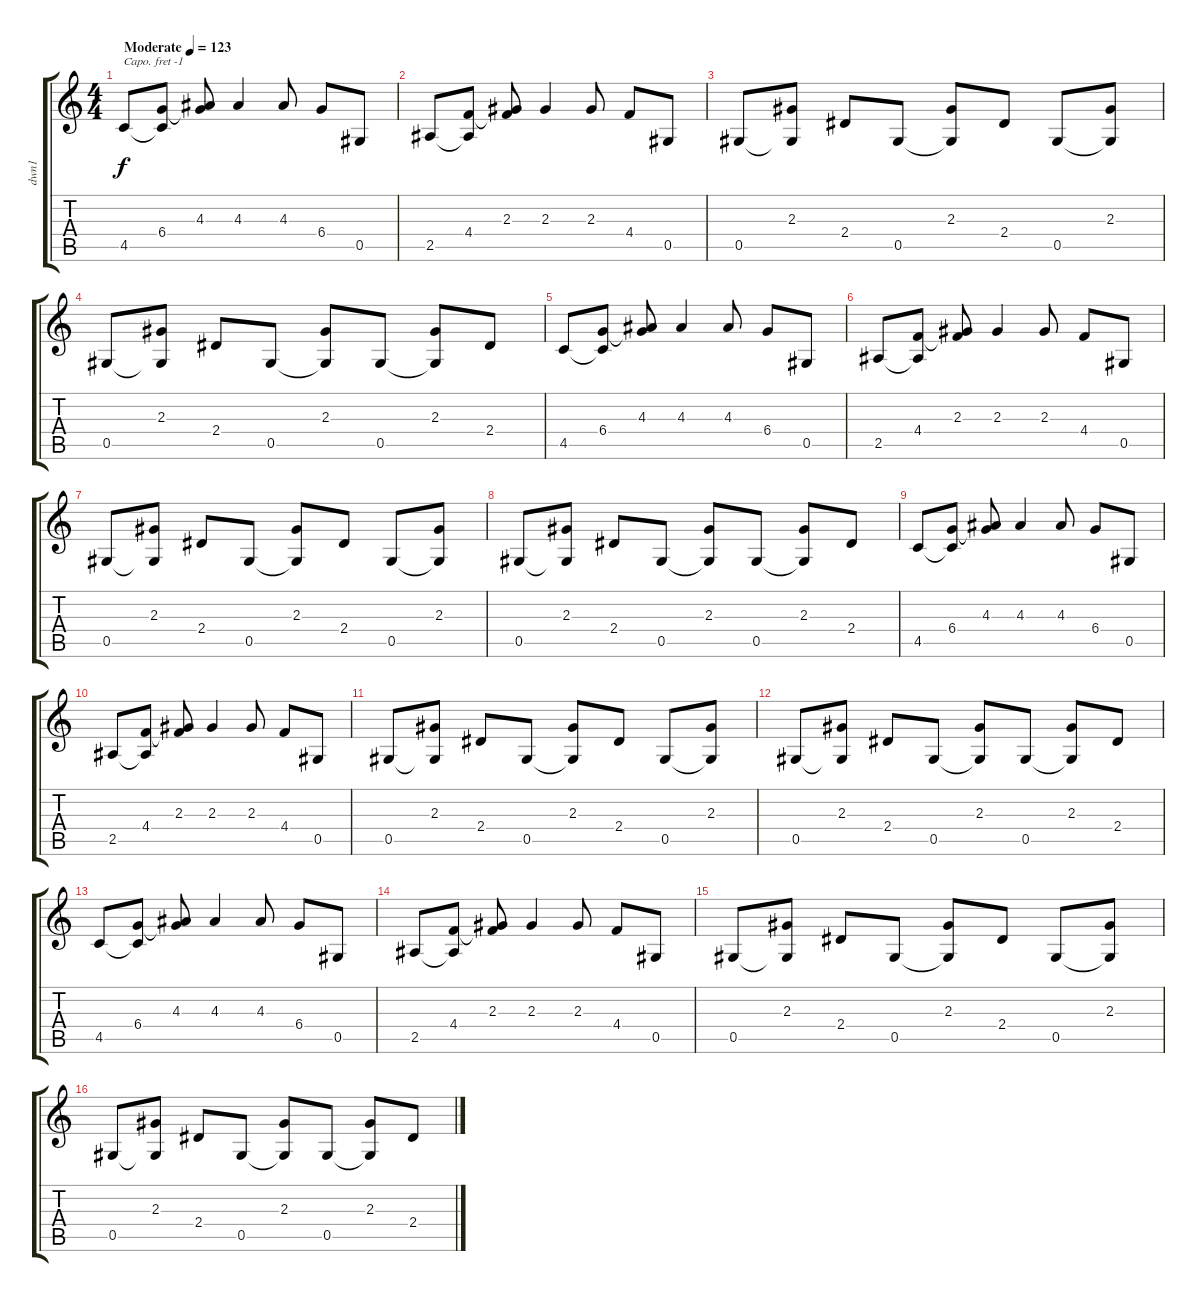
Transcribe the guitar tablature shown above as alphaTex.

\track ("dwn1" "dwn1") {instrument electricguitarclean}
\staff {score tabs}
\capo -1
\tuning (E4 B3 G3 D3 A2 E2) {hide}
\ts (4 4)
\tempo (123 "Moderate")
\clef g2
\ks c
4.5.8{dy f instrument electricguitarclean} (6.4 4.5{t}).8 (4.3 6.4{t}).8 4.3.4 4.3.8 6.4.8 0.5.8 |
2.5.8 (4.4 2.5{t}).8 (2.3 4.4{t}).8 2.3.4 2.3.8 4.4.8 0.5.8 |
0.5.8 (2.3 0.5{t}).8 2.4.8 0.5.8 (2.3 0.5{t}).8 2.4.8 0.5.8 (2.3 0.5{t}).8 |
0.5.8 (2.3 0.5{t}).8 2.4.8 0.5.8 (2.3 0.5{t}).8 0.5.8 (2.3 0.5{t}).8 2.4.8 |
4.5.8 (6.4 4.5{t}).8 (4.3 6.4{t}).8 4.3.4 4.3.8 6.4.8 0.5.8 |
2.5.8 (4.4 2.5{t}).8 (2.3 4.4{t}).8 2.3.4 2.3.8 4.4.8 0.5.8 |
0.5.8 (2.3 0.5{t}).8 2.4.8 0.5.8 (2.3 0.5{t}).8 2.4.8 0.5.8 (2.3 0.5{t}).8 |
0.5.8 (2.3 0.5{t}).8 2.4.8 0.5.8 (2.3 0.5{t}).8 0.5.8 (2.3 0.5{t}).8 2.4.8 |
4.5.8 (6.4 4.5{t}).8 (4.3 6.4{t}).8 4.3.4 4.3.8 6.4.8 0.5.8 |
2.5.8 (4.4 2.5{t}).8 (2.3 4.4{t}).8 2.3.4 2.3.8 4.4.8 0.5.8 |
0.5.8 (2.3 0.5{t}).8 2.4.8 0.5.8 (2.3 0.5{t}).8 2.4.8 0.5.8 (2.3 0.5{t}).8 |
0.5.8 (2.3 0.5{t}).8 2.4.8 0.5.8 (2.3 0.5{t}).8 0.5.8 (2.3 0.5{t}).8 2.4.8 |
4.5.8 (6.4 4.5{t}).8 (4.3 6.4{t}).8 4.3.4 4.3.8 6.4.8 0.5.8 |
2.5.8 (4.4 2.5{t}).8 (2.3 4.4{t}).8 2.3.4 2.3.8 4.4.8 0.5.8 |
0.5.8 (2.3 0.5{t}).8 2.4.8 0.5.8 (2.3 0.5{t}).8 2.4.8 0.5.8 (2.3 0.5{t}).8 |
0.5.8 (2.3 0.5{t}).8 2.4.8 0.5.8 (2.3 0.5{t}).8 0.5.8 (2.3 0.5{t}).8 2.4.8
